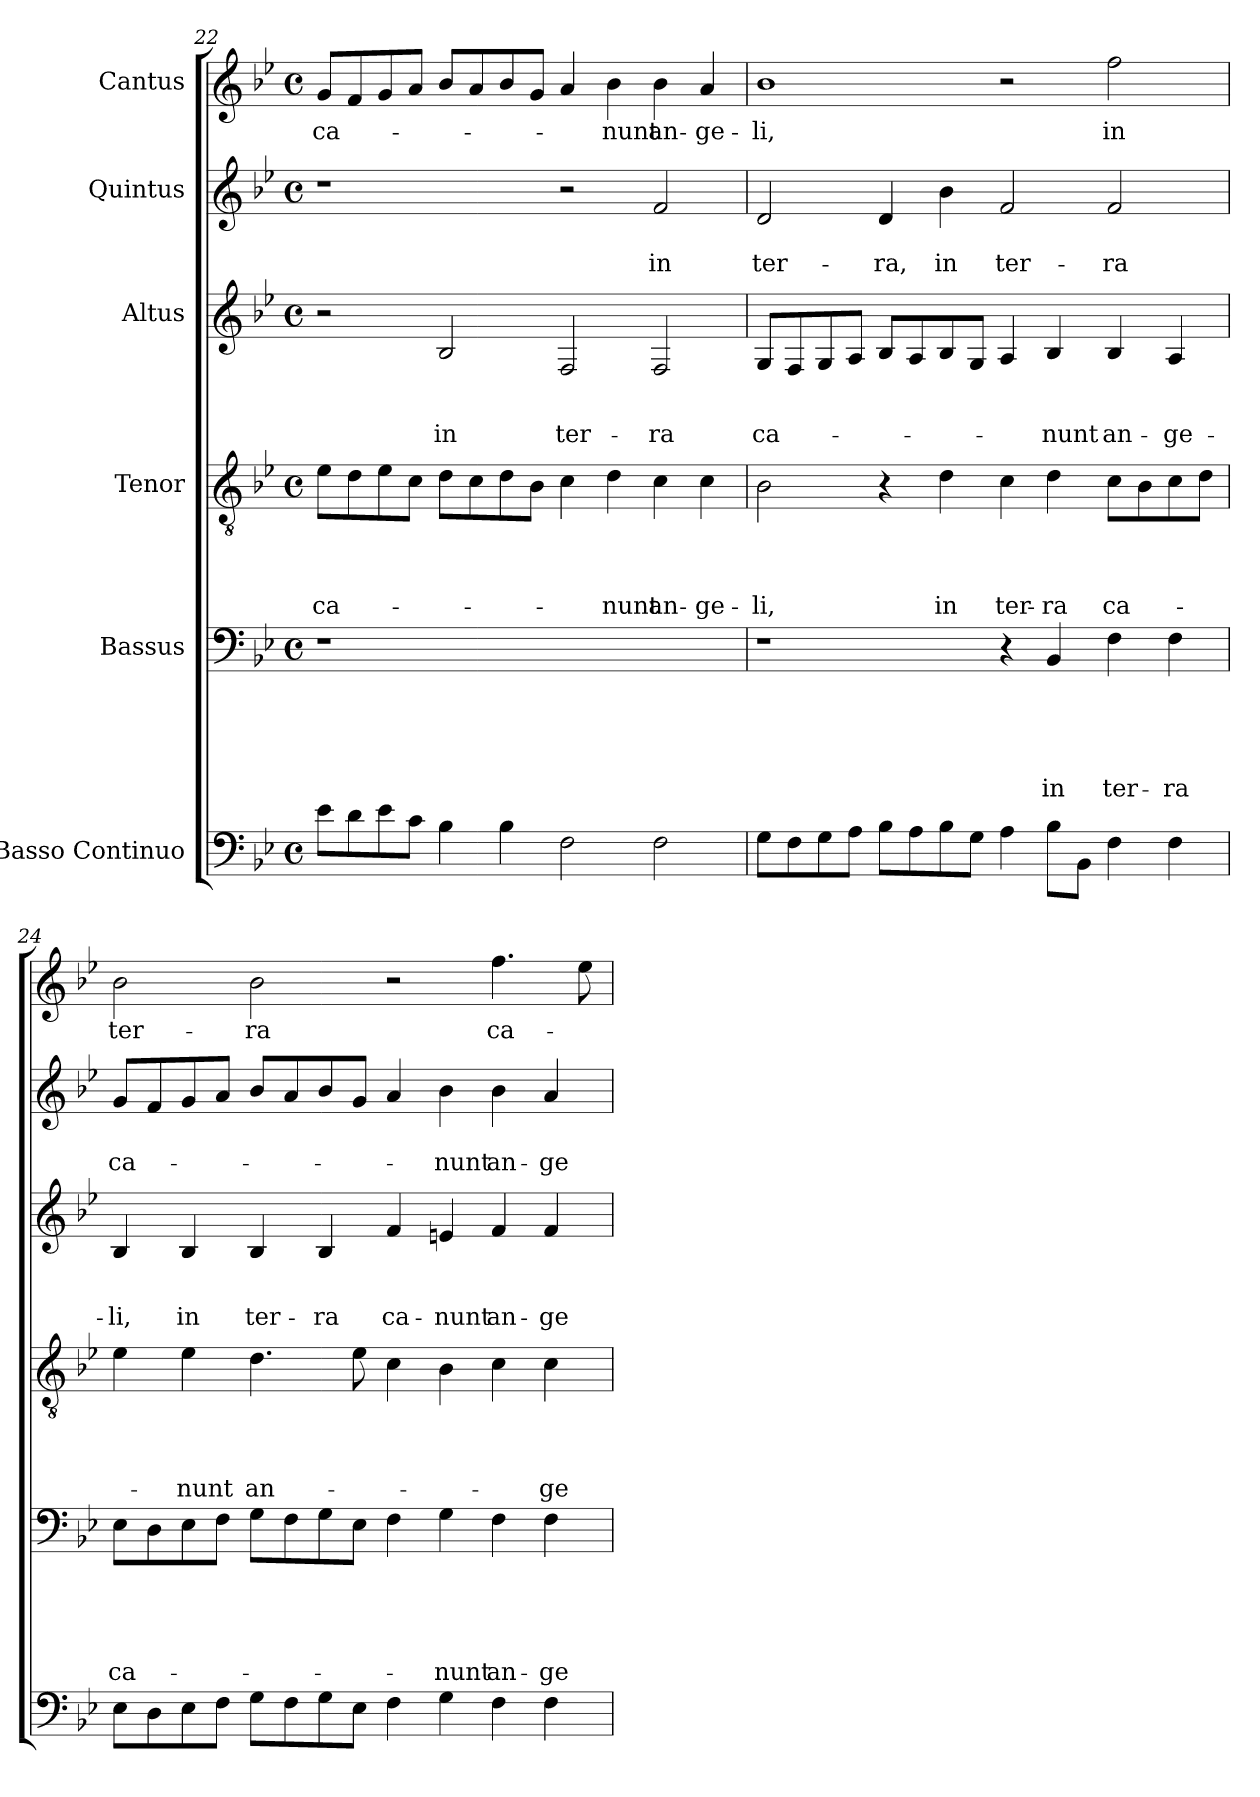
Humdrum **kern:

**kern	**kern	**text	**text	**text	**text	**text	**kern	**text	**text	**text	**text	**kern	**text	**text	**text	**kern	**text	**text	**kern	**text
*part6	*part5	*part5	*part5	*part5	*part5	*part5	*part4	*part4	*part4	*part4	*part4	*part3	*part3	*part3	*part3	*part2	*part2	*part2	*part1	*part1
*staff6	*staff5	*staff5	*staff5	*staff5	*staff5	*staff5	*staff4	*staff4	*staff4	*staff4	*staff4	*staff3	*staff3	*staff3	*staff3	*staff2	*staff2	*staff2	*staff1	*staff1
*I"Basso Continuo	*I"Bassus	*	*	*	*	*	*I"Tenor	*	*	*	*	*I"Altus	*	*	*	*I"Quintus	*	*	*I"Cantus	*
!!LO:LB:g=z
*clefF4	*clefF4	*	*	*	*	*	*clefGv2	*	*	*	*	*clefG2	*	*	*	*clefG2	*	*	*clefG2	*
*ITrd7c12	*	*	*	*	*	*	*	*	*	*	*	*	*	*	*	*	*	*	*	*
*k[b-e-]	*k[b-e-]	*	*	*	*	*	*k[b-e-]	*	*	*	*	*k[b-e-]	*	*	*	*k[b-e-]	*	*	*k[b-e-]	*
*B-:	*B-:	*	*	*	*	*	*B-:	*	*	*	*	*B-:	*	*	*	*B-:	*	*	*B-:	*
*M4/4	*M4/4	*	*	*	*	*	*M4/4	*	*	*	*	*M4/4	*	*	*	*M4/4	*	*	*M4/4	*
*met(c)	*met(c)	*	*	*	*	*	*met(c)	*	*	*	*	*met(c)	*	*	*	*met(c)	*	*	*met(c)	*
=22	=22	=22	=22	=22	=22	=22	=22	=22	=22	=22	=22	=22	=22	=22	=22	=22	=22	=22	=22	=22
!	!LO:N:vis=1	!	!	!	!	!	!	!	!	!	!LO:LY:b	!	!	!	!	!	!	!	!	!LO:LY:b
8E-\L	1r	.	.	.	.	.	8e-\L	.	.	.	ca-	2r	.	.	.	1r	.	.	8g/L	ca-
8D\	.	.	.	.	.	.	8d\	.	.	.	.	.	.	.	.	.	.	.	8f/	.
8E-\	.	.	.	.	.	.	8e-\	.	.	.	.	.	.	.	.	.	.	.	8g/	.
8C\J	.	.	.	.	.	.	8c\J	.	.	.	.	.	.	.	.	.	.	.	8a/J	.
!	!	!	!	!	!	!	!	!	!	!	!	!	!	!	!LO:LY:b	!	!	!	!	!
4BB-\	.	.	.	.	.	.	8d\L	.	.	.	.	2B-/	.	.	in	.	.	.	8b-/L	.
.	.	.	.	.	.	.	8c\	.	.	.	.	.	.	.	.	.	.	.	8a/	.
4BB-\	.	.	.	.	.	.	8d\	.	.	.	.	.	.	.	.	.	.	.	8b-/	.
.	.	.	.	.	.	.	8B-\J	.	.	.	.	.	.	.	.	.	.	.	8g/J	.
!	!	!	!	!	!	!	!	!	!	!	!	!	!	!	!LO:LY:b	!	!	!	!	!
2FF\	1ryy	.	.	.	.	.	4c\	.	.	.	.	2F/	.	.	ter-	2r	.	.	4a/	.
!	!	!	!	!	!	!	!	!	!	!	!LO:LY:b	!	!	!	!	!	!	!	!	!LO:LY:b
.	.	.	.	.	.	.	4d\	.	.	.	-nunt	.	.	.	.	.	.	.	4b-\	-nunt
!	!	!	!	!	!	!	!	!	!	!	!LO:LY:b	!	!	!	!LO:LY:b	!	!	!LO:LY:b	!	!LO:LY:b
2FF\	.	.	.	.	.	.	4c\	.	.	.	an-	2F/	.	.	-ra	2f/	.	in	4b-\	an-
!	!	!	!	!	!	!	!	!	!	!	!LO:LY:b	!	!	!	!	!	!	!	!	!LO:LY:b
.	.	.	.	.	.	.	4c\	.	.	.	-ge-	.	.	.	.	.	.	.	4a/	-ge-
=23	=23	=23	=23	=23	=23	=23	=23	=23	=23	=23	=23	=23	=23	=23	=23	=23	=23	=23	=23	=23
!	!	!	!	!	!	!	!	!	!	!	!LO:LY:b	!	!	!	!LO:LY:b	!	!	!LO:LY:b	!	!LO:LY:b
8GG\L	1r	.	.	.	.	.	2B-\	.	.	.	-li,	8G/L	.	.	ca-	2d/	.	ter-	1b-	-li,
8FF\	.	.	.	.	.	.	.	.	.	.	.	8F/	.	.	.	.	.	.	.	.
8GG\	.	.	.	.	.	.	.	.	.	.	.	8G/	.	.	.	.	.	.	.	.
8AA\J	.	.	.	.	.	.	.	.	.	.	.	8A/J	.	.	.	.	.	.	.	.
!	!	!	!	!	!	!	!	!	!	!	!	!	!	!	!	!	!	!LO:LY:b	!	!
8BB-\L	.	.	.	.	.	.	4r	.	.	.	.	8B-/L	.	.	.	4d/	.	-ra,	.	.
8AA\	.	.	.	.	.	.	.	.	.	.	.	8A/	.	.	.	.	.	.	.	.
!	!	!	!	!	!	!	!	!	!	!	!LO:LY:b	!	!	!	!	!	!	!LO:LY:b	!	!
8BB-\	.	.	.	.	.	.	4d\	.	.	.	in	8B-/	.	.	.	4b-\	.	in	.	.
8GG\J	.	.	.	.	.	.	.	.	.	.	.	8G/J	.	.	.	.	.	.	.	.
!	!	!	!	!	!	!	!	!	!	!	!LO:LY:b	!	!	!	!	!	!	!LO:LY:b	!	!
4AA\	4r	.	.	.	.	.	4c\	.	.	.	ter-	4A/	.	.	.	2f/	.	ter-	2r	.
!	!	!	!	!	!	!LO:LY:b	!	!	!	!	!LO:LY:b	!	!	!	!LO:LY:b	!	!	!	!	!
8BB-\L	4BB-/	.	.	.	.	in	4d\	.	.	.	-ra	4B-/	.	.	-nunt	.	.	.	.	.
8BBB-\J	.	.	.	.	.	.	.	.	.	.	.	.	.	.	.	.	.	.	.	.
!	!	!	!	!	!	!LO:LY:b	!	!	!	!	!LO:LY:b	!	!	!	!LO:LY:b	!	!	!LO:LY:b	!	!LO:LY:b
4FF\	4F\	.	.	.	.	ter-	8c\L	.	.	.	ca-	4B-/	.	.	an-	2f/	.	-ra	2ff\	in
.	.	.	.	.	.	.	8B-\	.	.	.	.	.	.	.	.	.	.	.	.	.
!	!	!	!	!	!	!LO:LY:b	!	!	!	!	!	!	!	!	!LO:LY:b	!	!	!	!	!
4FF\	4F\	.	.	.	.	-ra	8c\	.	.	.	.	4A/	.	.	-ge-	.	.	.	.	.
.	.	.	.	.	.	.	8d\J	.	.	.	.	.	.	.	.	.	.	.	.	.
!!LO:PB:g=z
=24	=24	=24	=24	=24	=24	=24	=24	=24	=24	=24	=24	=24	=24	=24	=24	=24	=24	=24	=24	=24
!	!	!	!	!	!	!LO:LY:b	!	!	!	!	!	!	!	!	!LO:LY:b	!	!	!LO:LY:b	!	!LO:LY:b
8EE-\L	8E-\L	.	.	.	.	ca-	4e-\	.	.	.	.	4B-/	.	.	-li,	8g/L	.	ca-	2b-\	ter-
8DD\	8D\	.	.	.	.	.	.	.	.	.	.	.	.	.	.	8f/	.	.	.	.
!	!	!	!	!	!	!	!	!	!	!	!LO:LY:b	!	!	!	!LO:LY:b	!	!	!	!	!
8EE-\	8E-\	.	.	.	.	.	4e-\	.	.	.	-nunt	4B-/	.	.	in	8g/	.	.	.	.
8FF\J	8F\J	.	.	.	.	.	.	.	.	.	.	.	.	.	.	8a/J	.	.	.	.
!	!	!	!	!	!	!	!	!	!	!	!LO:LY:b	!	!	!	!LO:LY:b	!	!	!	!	!LO:LY:b
8GG\L	8G\L	.	.	.	.	.	4.d\	.	.	.	an-	4B-/	.	.	ter-	8b-/L	.	.	2b-\	-ra
8FF\	8F\	.	.	.	.	.	.	.	.	.	.	.	.	.	.	8a/	.	.	.	.
!	!	!	!	!	!	!	!	!	!	!	!	!	!	!	!LO:LY:b	!	!	!	!	!
8GG\	8G\	.	.	.	.	.	.	.	.	.	.	4B-/	.	.	-ra	8b-/	.	.	.	.
8EE-\J	8E-\J	.	.	.	.	.	8e-\	.	.	.	.	.	.	.	.	8g/J	.	.	.	.
!	!	!	!	!	!	!	!	!	!	!	!	!	!	!	!LO:LY:b	!	!	!	!	!
4FF\	4F\	.	.	.	.	.	4c\	.	.	.	.	4f/	.	.	ca-	4a/	.	.	2r	.
!	!	!	!	!	!	!LO:LY:b	!	!	!	!	!	!	!	!	!LO:LY:b	!	!	!LO:LY:b	!	!
4GG\	4G\	.	.	.	.	-nunt	4B-\	.	.	.	.	4en/	.	.	-nunt	4b-\	.	-nunt	.	.
!	!	!	!	!	!	!LO:LY:b	!	!	!	!	!	!	!	!	!LO:LY:b	!	!	!LO:LY:b	!	!LO:LY:b
4FF\	4F\	.	.	.	.	an-	4c\	.	.	.	.	4f/	.	.	an-	4b-\	.	an-	4.ff\	ca-
!	!	!	!	!	!	!LO:LY:b	!	!	!	!	!LO:LY:b	!	!	!	!LO:LY:b	!	!	!LO:LY:b	!	!
4FF>\	4F\	.	.	.	.	-ge-	4c\	.	.	.	-ge-	4f/	.	.	-ge-	4a/	.	-ge-	.	.
.	.	.	.	.	.	.	.	.	.	.	.	.	.	.	.	.	.	.	8ee-\	.
=	=	=	=	=	=	=	=	=	=	=	=	=	=	=	=	=	=	=	=	=
*-	*-	*-	*-	*-	*-	*-	*-	*-	*-	*-	*-	*-	*-	*-	*-	*-	*-	*-	*-	*-
